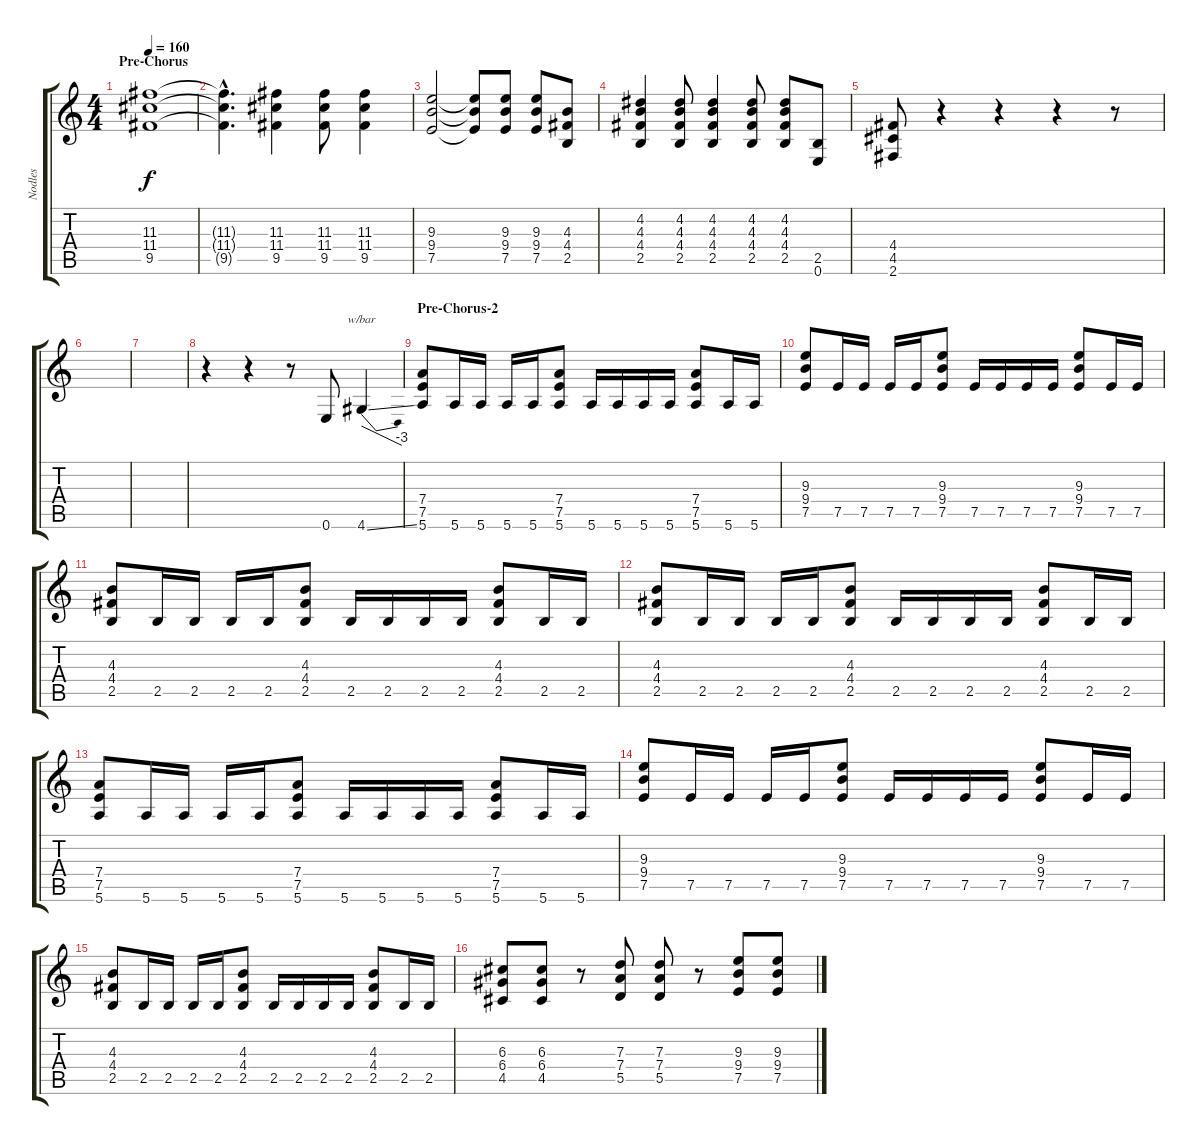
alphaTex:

\track ("Nodles" "Nodles") {instrument distortionguitar}
\staff {score tabs}
\tuning (E4 B3 G3 D3 A2 E2) {hide}
\ts (4 4)
\section ("" "Pre-Chorus")
\tempo 160
\clef g2
\ks c
(11.3 11.4 9.5).1{dy f} |
(11.3{hac t} 11.4{hac t} 9.5{hac t}).4{d} (11.3 11.4 9.5).4 (11.3 11.4 9.5).8 (11.3 11.4 9.5).4 |
(9.3 9.4 7.5).2 (9.3{t} 9.4{t} 7.5{t}).8 (9.3 9.4 7.5).8 (9.3 9.4 7.5).8 (4.3 4.4 2.5).8 |
(4.2 4.3 4.4 2.5).4 (4.2 4.3 4.4 2.5).8 (4.2 4.3 4.4 2.5).4 (4.2 4.3 4.4 2.5).8 (4.2 4.3 4.4 2.5).8 (2.5 0.6).8 |
(4.4 4.5 2.6).8 r.4 r.4 r.4 r.8 |
|
|
r.4 r.4 r.8 0.6.8 4.6{ss}.4{tbe (dive default 0 0 60 -12)} |
\section ("" "Pre-Chorus-2")
(7.4 7.5 5.6).8 5.6.16 5.6.16 5.6.16 5.6.16 (7.4 7.5 5.6).8 5.6.16 5.6.16 5.6.16 5.6.16 (7.4 7.5 5.6).8 5.6.16 5.6.16 |
(9.3 9.4 7.5).8 7.5.16 7.5.16 7.5.16 7.5.16 (9.3 9.4 7.5).8 7.5.16 7.5.16 7.5.16 7.5.16 (9.3 9.4 7.5).8 7.5.16 7.5.16 |
(4.3 4.4 2.5).8 2.5.16 2.5.16 2.5.16 2.5.16 (4.3 4.4 2.5).8 2.5.16 2.5.16 2.5.16 2.5.16 (4.3 4.4 2.5).8 2.5.16 2.5.16 |
(4.3 4.4 2.5).8 2.5.16 2.5.16 2.5.16 2.5.16 (4.3 4.4 2.5).8 2.5.16 2.5.16 2.5.16 2.5.16 (4.3 4.4 2.5).8 2.5.16 2.5.16 |
(7.4 7.5 5.6).8 5.6.16 5.6.16 5.6.16 5.6.16 (7.4 7.5 5.6).8 5.6.16 5.6.16 5.6.16 5.6.16 (7.4 7.5 5.6).8 5.6.16 5.6.16 |
(9.3 9.4 7.5).8 7.5.16 7.5.16 7.5.16 7.5.16 (9.3 9.4 7.5).8 7.5.16 7.5.16 7.5.16 7.5.16 (9.3 9.4 7.5).8 7.5.16 7.5.16 |
(4.3 4.4 2.5).8 2.5.16 2.5.16 2.5.16 2.5.16 (4.3 4.4 2.5).8 2.5.16 2.5.16 2.5.16 2.5.16 (4.3 4.4 2.5).8 2.5.16 2.5.16 |
(6.3 6.4 4.5).8 (6.3 6.4 4.5).8 r.8 (7.3 7.4 5.5).8 (7.3 7.4 5.5).8 r.8 (9.3 9.4 7.5).8 (9.3 9.4 7.5).8
